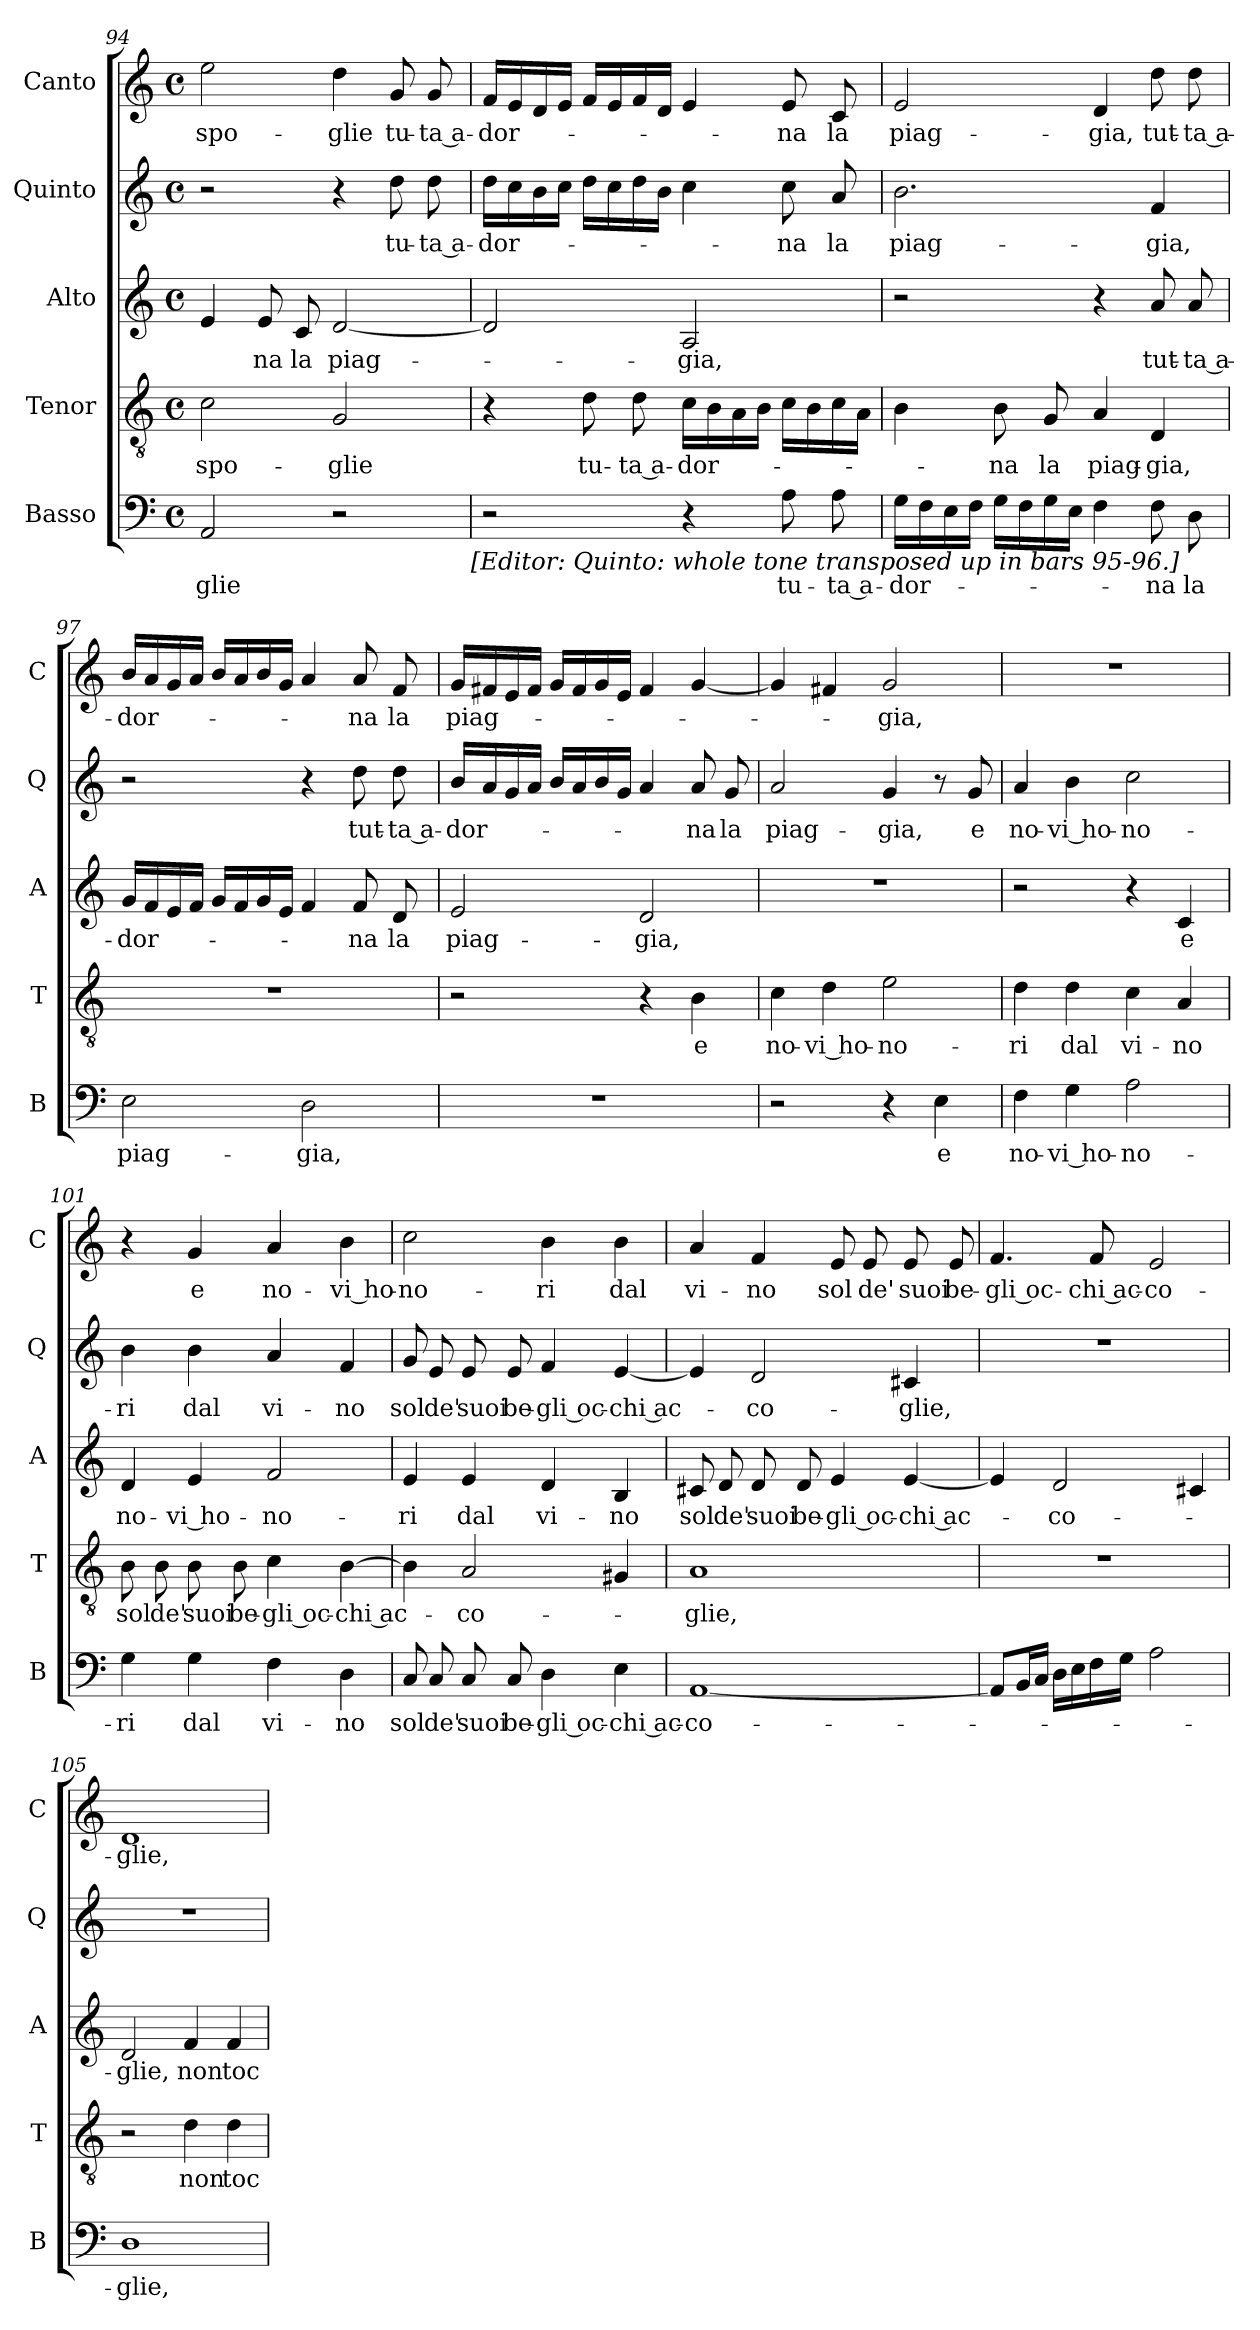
**kern	**text	**kern	**text	**kern	**text	**kern	**text	**kern	**text
*part5	*part5	*part4	*part4	*part3	*part3	*part2	*part2	*part1	*part1
*staff5	*staff5	*staff4	*staff4	*staff3	*staff3	*staff2	*staff2	*staff1	*staff1
*I"Basso	*	*I"Tenor	*	*I"Alto	*	*I"Quinto	*	*I"Canto	*
*I'B	*	*I'T	*	*I'A	*	*I'Q	*	*I'C	*
*clefF4	*	*clefGv2	*	*clefG2	*	*clefG2	*	*clefG2	*
*k[]	*	*k[]	*	*k[]	*	*k[]	*	*k[]	*
*C:	*	*C:	*	*C:	*	*C:	*	*C:	*
*M4/4	*	*M4/4	*	*M4/4	*	*M4/4	*	*M4/4	*
*met(c)	*	*met(c)	*	*met(c)	*	*met(c)	*	*met(c)	*
=94	=94	=94	=94	=94	=94	=94	=94	=94	=94
!	!LO:LY:b	!	!LO:LY:b	!	!	!	!	!	!LO:LY:b
2AA/	-glie	2c\	spo-	4e/	.	2r	.	2ee\	spo-
!	!	!	!	!	!LO:LY:b	!	!	!	!
.	.	.	.	8e/	-na	.	.	.	.
!	!	!	!	!	!LO:LY:b	!	!	!	!
.	.	.	.	8c/	la	.	.	.	.
!	!	!	!LO:LY:b	!	!LO:LY:b	!	!	!	!LO:LY:b
2r	.	2G/	-glie	[2d/	piag-	4r	.	4dd\	-glie
!	!	!	!	!	!	!	!LO:LY:b	!	!LO:LY:b
.	.	.	.	.	.	8dd\	tu-	8g/	tu-
!	!	!	!	!	!	!	!LO:LY:b	!	!LO:LY:b
.	.	.	.	.	.	8dd\	-ta a-	8g/	-ta a-
!LO:TX:b:i:t=[Editor&colon; Quinto&colon; whole tone transposed up in bars 95-96.]	!	!	!	!	!	!	!	!	!
=95	=95	=95	=95	=95	=95	=95	=95	=95	=95
!	!	!	!	!	!	!	!LO:LY:b	!	!LO:LY:b
2r	.	4r	.	2d/]	.	16dd\LL	-dor-	16f/LL	-dor-
.	.	.	.	.	.	16cc\	.	16e/	.
.	.	.	.	.	.	16b\	.	16d/	.
.	.	.	.	.	.	16cc\JJ	.	16e/JJ	.
!	!	!	!LO:LY:b	!	!	!	!	!	!
.	.	8d\	tu-	.	.	16dd\LL	.	16f/LL	.
.	.	.	.	.	.	16cc\	.	16e/	.
!	!	!	!LO:LY:b	!	!	!	!	!	!
.	.	8d\	-ta a-	.	.	16dd\	.	16f/	.
.	.	.	.	.	.	16b\JJ	.	16d/JJ	.
!	!	!	!LO:LY:b	!	!LO:LY:b	!	!	!	!
4r	.	16c\LL	-dor-	2A/	-gia,	4cc\	.	4e/	.
.	.	16B\	.	.	.	.	.	.	.
.	.	16A\	.	.	.	.	.	.	.
.	.	16B\JJ	.	.	.	.	.	.	.
!	!LO:LY:b	!	!	!	!	!	!LO:LY:b	!	!LO:LY:b
8A\	tu-	16c\LL	.	.	.	8cc\	-na	8e/	-na
.	.	16B\	.	.	.	.	.	.	.
!	!LO:LY:b	!	!	!	!	!	!LO:LY:b	!	!LO:LY:b
8A\	-ta a-	16c\	.	.	.	8a/	la	8c/	la
.	.	16A\JJ	.	.	.	.	.	.	.
=96	=96	=96	=96	=96	=96	=96	=96	=96	=96
!	!LO:LY:b	!	!	!	!	!	!LO:LY:b	!	!LO:LY:b
16G\LL	-dor-	4B\	.	2r	.	2.b\	piag-	2e/	piag-
16F\	.	.	.	.	.	.	.	.	.
16E\	.	.	.	.	.	.	.	.	.
16F\JJ	.	.	.	.	.	.	.	.	.
!	!	!	!LO:LY:b	!	!	!	!	!	!
16G\LL	.	8B\	-na	.	.	.	.	.	.
16F\	.	.	.	.	.	.	.	.	.
!	!	!	!LO:LY:b	!	!	!	!	!	!
16G\	.	8G/	la	.	.	.	.	.	.
16E\JJ	.	.	.	.	.	.	.	.	.
!	!	!	!LO:LY:b	!	!	!	!	!	!LO:LY:b
4F\	.	4A/	piag-	4r	.	.	.	4d/	-gia,
!	!LO:LY:b	!	!LO:LY:b	!	!LO:LY:b	!	!LO:LY:b	!	!LO:LY:b
8F\	-na	4D/	-gia,	8a/	tut-	4f/	-gia,	8dd\	tut-
!	!LO:LY:b	!	!	!	!LO:LY:b	!	!	!	!LO:LY:b
8D\	la	.	.	8a/	-ta a-	.	.	8dd\	-ta a-
!!LO:PB:g=z
=97	=97	=97	=97	=97	=97	=97	=97	=97	=97
!	!LO:LY:b	!	!	!	!LO:LY:b	!	!	!	!LO:LY:b
2E\	piag-	1r	.	16g/LL	-dor-	2r	.	16b/LL	-dor-
.	.	.	.	16f/	.	.	.	16a/	.
.	.	.	.	16e/	.	.	.	16g/	.
.	.	.	.	16f/JJ	.	.	.	16a/JJ	.
.	.	.	.	16g/LL	.	.	.	16b/LL	.
.	.	.	.	16f/	.	.	.	16a/	.
.	.	.	.	16g/	.	.	.	16b/	.
.	.	.	.	16e/JJ	.	.	.	16g/JJ	.
!	!LO:LY:b	!	!	!	!	!	!	!	!
2D\	-gia,	.	.	4f/	.	4r	.	4a/	.
!	!	!	!	!	!LO:LY:b	!	!LO:LY:b	!	!LO:LY:b
.	.	.	.	8f/	-na	8dd\	tut-	8a/	-na
!	!	!	!	!	!LO:LY:b	!	!LO:LY:b	!	!LO:LY:b
.	.	.	.	8d/	la	8dd\	-ta a-	8f/	la
=98	=98	=98	=98	=98	=98	=98	=98	=98	=98
!	!	!	!	!	!LO:LY:b	!	!LO:LY:b	!	!LO:LY:b
1r	.	2r	.	2e/	piag-	16b/LL	-dor-	16g/LL	piag-
.	.	.	.	.	.	16a/	.	16f#X/	.
.	.	.	.	.	.	16g/	.	16e/	.
.	.	.	.	.	.	16a/JJ	.	16f#/JJ	.
.	.	.	.	.	.	16b/LL	.	16g/LL	.
.	.	.	.	.	.	16a/	.	16f#/	.
.	.	.	.	.	.	16b/	.	16g/	.
.	.	.	.	.	.	16g/JJ	.	16e/JJ	.
!	!	!	!	!	!LO:LY:b	!	!	!	!
.	.	4r	.	2d/	-gia,	4a/	.	4f#/	.
!	!	!	!LO:LY:b	!	!	!	!LO:LY:b	!	!
.	.	4B\	e	.	.	8a/	-na	[4g/	.
!	!	!	!	!	!	!	!LO:LY:b	!	!
.	.	.	.	.	.	8g/	la	.	.
=99	=99	=99	=99	=99	=99	=99	=99	=99	=99
!	!	!	!LO:LY:b	!	!	!	!LO:LY:b	!	!
2r	.	4c\	no-	1r	.	2a/	piag-	4g/]	.
!	!	!	!LO:LY:b	!	!	!	!	!	!
.	.	4d\	-vi ho-	.	.	.	.	4f#X/	.
!	!	!	!LO:LY:b	!	!	!	!LO:LY:b	!	!LO:LY:b
4r	.	2e\	-no-	.	.	4g/	-gia,	2g/	-gia,
!	!LO:LY:b	!	!	!	!	!	!	!	!
4E\	e	.	.	.	.	8r	.	.	.
!	!	!	!	!	!	!	!LO:LY:b	!	!
.	.	.	.	.	.	8g/	e	.	.
=100	=100	=100	=100	=100	=100	=100	=100	=100	=100
!	!LO:LY:b	!	!LO:LY:b	!	!	!	!LO:LY:b	!	!
4F\	no-	4d\	-ri	2r	.	4a/	no-	1r	.
!	!LO:LY:b	!	!LO:LY:b	!	!	!	!LO:LY:b	!	!
4G\	-vi ho-	4d\	dal	.	.	4b\	-vi ho-	.	.
!	!LO:LY:b	!	!LO:LY:b	!	!	!	!LO:LY:b	!	!
2A\	-no-	4c\	vi-	4r	.	2cc\	-no-	.	.
!	!	!	!LO:LY:b	!	!LO:LY:b	!	!	!	!
.	.	4A/	-no	4c/	e	.	.	.	.
!!LO:LB:g=z
=101	=101	=101	=101	=101	=101	=101	=101	=101	=101
!	!LO:LY:b	!	!LO:LY:b	!	!LO:LY:b	!	!LO:LY:b	!	!
4G\	-ri	8B\	sol	4d/	no-	4b\	-ri	4r	.
!	!	!	!LO:LY:b	!	!	!	!	!	!
.	.	8B\	de'	.	.	.	.	.	.
!	!LO:LY:b	!	!LO:LY:b	!	!LO:LY:b	!	!LO:LY:b	!	!LO:LY:b
4G\	dal	8B\	suoi	4e/	-vi ho-	4b\	dal	4g/	e
!	!	!	!LO:LY:b	!	!	!	!	!	!
.	.	8B\	be-	.	.	.	.	.	.
!	!LO:LY:b	!	!LO:LY:b	!	!LO:LY:b	!	!LO:LY:b	!	!LO:LY:b
4F\	vi-	4c\	-gli oc-	2f/	-no-	4a/	vi-	4a/	no-
!	!LO:LY:b	!	!LO:LY:b	!	!	!	!LO:LY:b	!	!LO:LY:b
4D\	-no	[4B\	-chi ac-	.	.	4f/	-no	4b\	-vi ho-
=102	=102	=102	=102	=102	=102	=102	=102	=102	=102
!	!LO:LY:b	!	!	!	!LO:LY:b	!	!LO:LY:b	!	!LO:LY:b
8C/	sol	4B\]	.	4e/	-ri	8g/	sol	2cc\	-no-
!	!LO:LY:b	!	!	!	!	!	!LO:LY:b	!	!
8C/	de'	.	.	.	.	8e/	de'	.	.
!	!LO:LY:b	!	!LO:LY:b	!	!LO:LY:b	!	!LO:LY:b	!	!
8C/	suoi	2A/	-co-	4e/	dal	8e/	suoi	.	.
!	!LO:LY:b	!	!	!	!	!	!LO:LY:b	!	!
8C/	be-	.	.	.	.	8e/	be-	.	.
!	!LO:LY:b	!	!	!	!LO:LY:b	!	!LO:LY:b	!	!LO:LY:b
4D\	-gli oc-	.	.	4d/	vi-	4f/	-gli oc-	4b\	-ri
!	!LO:LY:b	!	!	!	!LO:LY:b	!	!LO:LY:b	!	!LO:LY:b
4E\	-chi ac-	4G#X/	.	4B/	-no	[4e/	-chi ac-	4b\	dal
=103	=103	=103	=103	=103	=103	=103	=103	=103	=103
!	!LO:LY:b	!	!LO:LY:b	!	!LO:LY:b	!	!	!	!LO:LY:b
[1AA	-co-	1A	-glie,	8c#X/	sol	4e/]	.	4a/	vi-
!	!	!	!	!	!LO:LY:b	!	!	!	!
.	.	.	.	8d/	de'	.	.	.	.
!	!	!	!	!	!LO:LY:b	!	!LO:LY:b	!	!LO:LY:b
.	.	.	.	8d/	suoi	2d/	-co-	4f/	-no
!	!	!	!	!	!LO:LY:b	!	!	!	!
.	.	.	.	8d/	be-	.	.	.	.
!	!	!	!	!	!LO:LY:b	!	!	!	!LO:LY:b
.	.	.	.	4e/	-gli oc-	.	.	8e/	sol
!	!	!	!	!	!	!	!	!	!LO:LY:b
.	.	.	.	.	.	.	.	8e/	de'
!	!	!	!	!	!LO:LY:b	!	!LO:LY:b	!	!LO:LY:b
.	.	.	.	[4e/	-chi ac-	4c#X/	-glie,	8e/	suoi
!	!	!	!	!	!	!	!	!	!LO:LY:b
.	.	.	.	.	.	.	.	8e/	be-
=104	=104	=104	=104	=104	=104	=104	=104	=104	=104
!	!	!	!	!	!	!	!	!	!LO:LY:b
8AA/L]	.	1r	.	4e/]	.	1r	.	4.f/	-gli oc-
16BB/L	.	.	.	.	.	.	.	.	.
16C/JJ	.	.	.	.	.	.	.	.	.
!	!	!	!	!	!LO:LY:b	!	!	!	!
16D\LL	.	.	.	2d/	-co-	.	.	.	.
16E\	.	.	.	.	.	.	.	.	.
!	!	!	!	!	!	!	!	!	!LO:LY:b
16F\	.	.	.	.	.	.	.	8f/	-chi ac-
16G\JJ	.	.	.	.	.	.	.	.	.
!	!	!	!	!	!	!	!	!	!LO:LY:b
2A\	.	.	.	.	.	.	.	2e/	-co-
.	.	.	.	4c#X/	.	.	.	.	.
!!LO:LB:g=z
=105	=105	=105	=105	=105	=105	=105	=105	=105	=105
!	!LO:LY:b	!	!	!	!LO:LY:b	!	!	!	!LO:LY:b
1D	-glie,	2r	.	2d/	-glie,	1r	.	1d	-glie,
!	!	!	!LO:LY:b	!	!LO:LY:b	!	!	!	!
.	.	4d\	non	4f/	non	.	.	.	.
!	!	!	!LO:LY:b	!	!LO:LY:b	!	!	!	!
.	.	4d\	toc-	4f/	toc-	.	.	.	.
=	=	=	=	=	=	=	=	=	=
*-	*-	*-	*-	*-	*-	*-	*-	*-	*-
